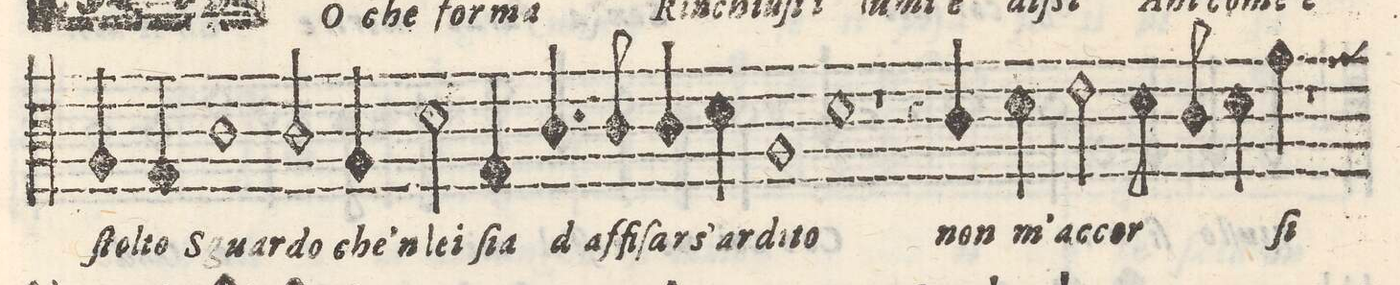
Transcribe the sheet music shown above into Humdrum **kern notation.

**kern	**text
*I"TENORE	*
*clefC3	*
*k[]	*
*met(C)	*
*M2/1	*
4A/	ſtol-
4G/	-to
1c	Sguar-
2c/	-do
=8-	=8-
4A/	che`n
2d\	lei
4G/	ſia
4.c/	d`aſ-
8c/	-ſi-
4c/	-far
4d\	s`ar-
=9-	=9-
1A	-di-
1d	-to
=10-	=10-
1r	.
4r	.
4c/	non
4d\	m`ac-
2e\	-cor-
=11-	=11-
8d\	.
8c/	.
4d\	.
4g\	-ſi
1r	.
*-	*-
